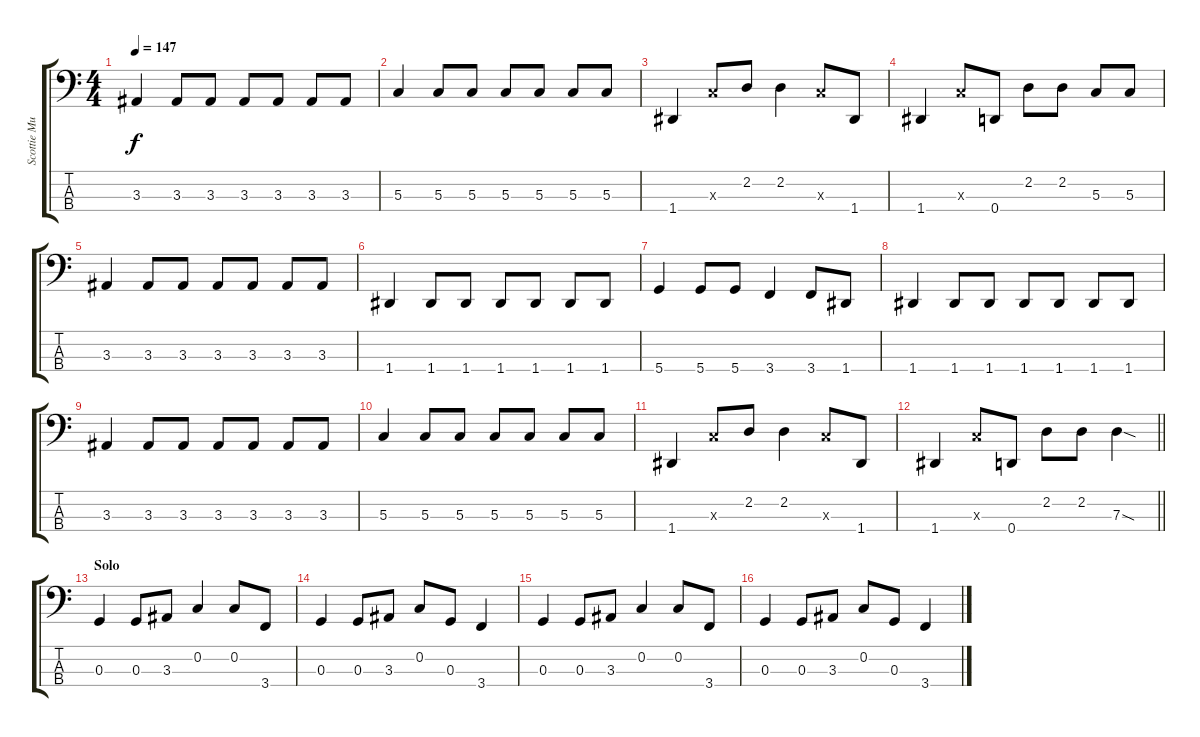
\track ("Scottie Murphy - Bass" "Scottie Mu") {instrument electricbasspick}
\staff {score tabs}
\tuning (F2 C2 G1 D1) {hide}
\ts (4 4)
\tempo 147
\clef f4
\ks c
3.3.4{dy f} 3.3.8 3.3.8 3.3.8 3.3.8 3.3.8 3.3.8 |
5.3.4 5.3.8 5.3.8 5.3.8 5.3.8 5.3.8 5.3.8 |
1.4.4 5.3{x}.8 2.2.8 2.2.4 5.3{x}.8 1.4.8 |
1.4.4 5.3{x}.8 0.4.8 2.2.8 2.2.8 5.3.8 5.3.8 |
3.3.4 3.3.8 3.3.8 3.3.8 3.3.8 3.3.8 3.3.8 |
1.4.4 1.4.8 1.4.8 1.4.8 1.4.8 1.4.8 1.4.8 |
5.4.4 5.4.8 5.4.8 3.4.4 3.4.8 1.4.8 |
1.4.4 1.4.8 1.4.8 1.4.8 1.4.8 1.4.8 1.4.8 |
3.3.4 3.3.8 3.3.8 3.3.8 3.3.8 3.3.8 3.3.8 |
5.3.4 5.3.8 5.3.8 5.3.8 5.3.8 5.3.8 5.3.8 |
1.4.4 5.3{x}.8 2.2.8 2.2.4 5.3{x}.8 1.4.8 |
\barLineRight lightlight
1.4.4 5.3{x}.8 0.4.8 2.2.8 2.2.8 7.3{sod}.4 |
\section ("" "Solo")
0.3.4 0.3.8 3.3.8 0.2.4 0.2.8 3.4.8 |
0.3.4 0.3.8 3.3.8 0.2.8 0.3.8 3.4.4 |
0.3.4 0.3.8 3.3.8 0.2.4 0.2.8 3.4.8 |
0.3.4 0.3.8 3.3.8 0.2.8 0.3.8 3.4.4
